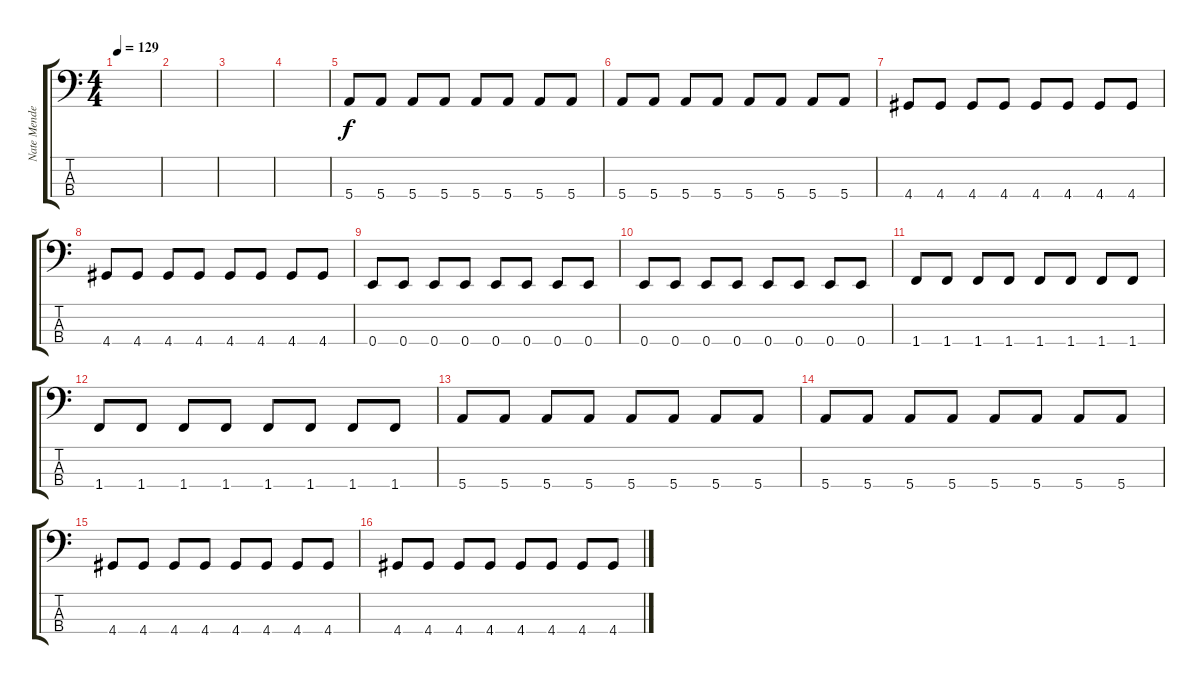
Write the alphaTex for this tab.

\track ("Nate Mendel" "Nate Mende") {instrument electricbassfinger}
\staff {score tabs}
\tuning (G2 D2 A1 E1) {hide}
\ts (4 4)
\tempo 129
\clef f4
\ks c
|
|
|
|
5.4.8 5.4.8 5.4.8 5.4.8 5.4.8 5.4.8 5.4.8 5.4.8 |
5.4.8 5.4.8 5.4.8 5.4.8 5.4.8 5.4.8 5.4.8 5.4.8 |
4.4.8 4.4.8 4.4.8 4.4.8 4.4.8 4.4.8 4.4.8 4.4.8 |
4.4.8 4.4.8 4.4.8 4.4.8 4.4.8 4.4.8 4.4.8 4.4.8 |
0.4.8 0.4.8 0.4.8 0.4.8 0.4.8 0.4.8 0.4.8 0.4.8 |
0.4.8 0.4.8 0.4.8 0.4.8 0.4.8 0.4.8 0.4.8 0.4.8 |
1.4.8 1.4.8 1.4.8 1.4.8 1.4.8 1.4.8 1.4.8 1.4.8 |
1.4.8 1.4.8 1.4.8 1.4.8 1.4.8 1.4.8 1.4.8 1.4.8 |
5.4.8 5.4.8 5.4.8 5.4.8 5.4.8 5.4.8 5.4.8 5.4.8 |
5.4.8 5.4.8 5.4.8 5.4.8 5.4.8 5.4.8 5.4.8 5.4.8 |
4.4.8 4.4.8 4.4.8 4.4.8 4.4.8 4.4.8 4.4.8 4.4.8 |
4.4.8 4.4.8 4.4.8 4.4.8 4.4.8 4.4.8 4.4.8 4.4.8
